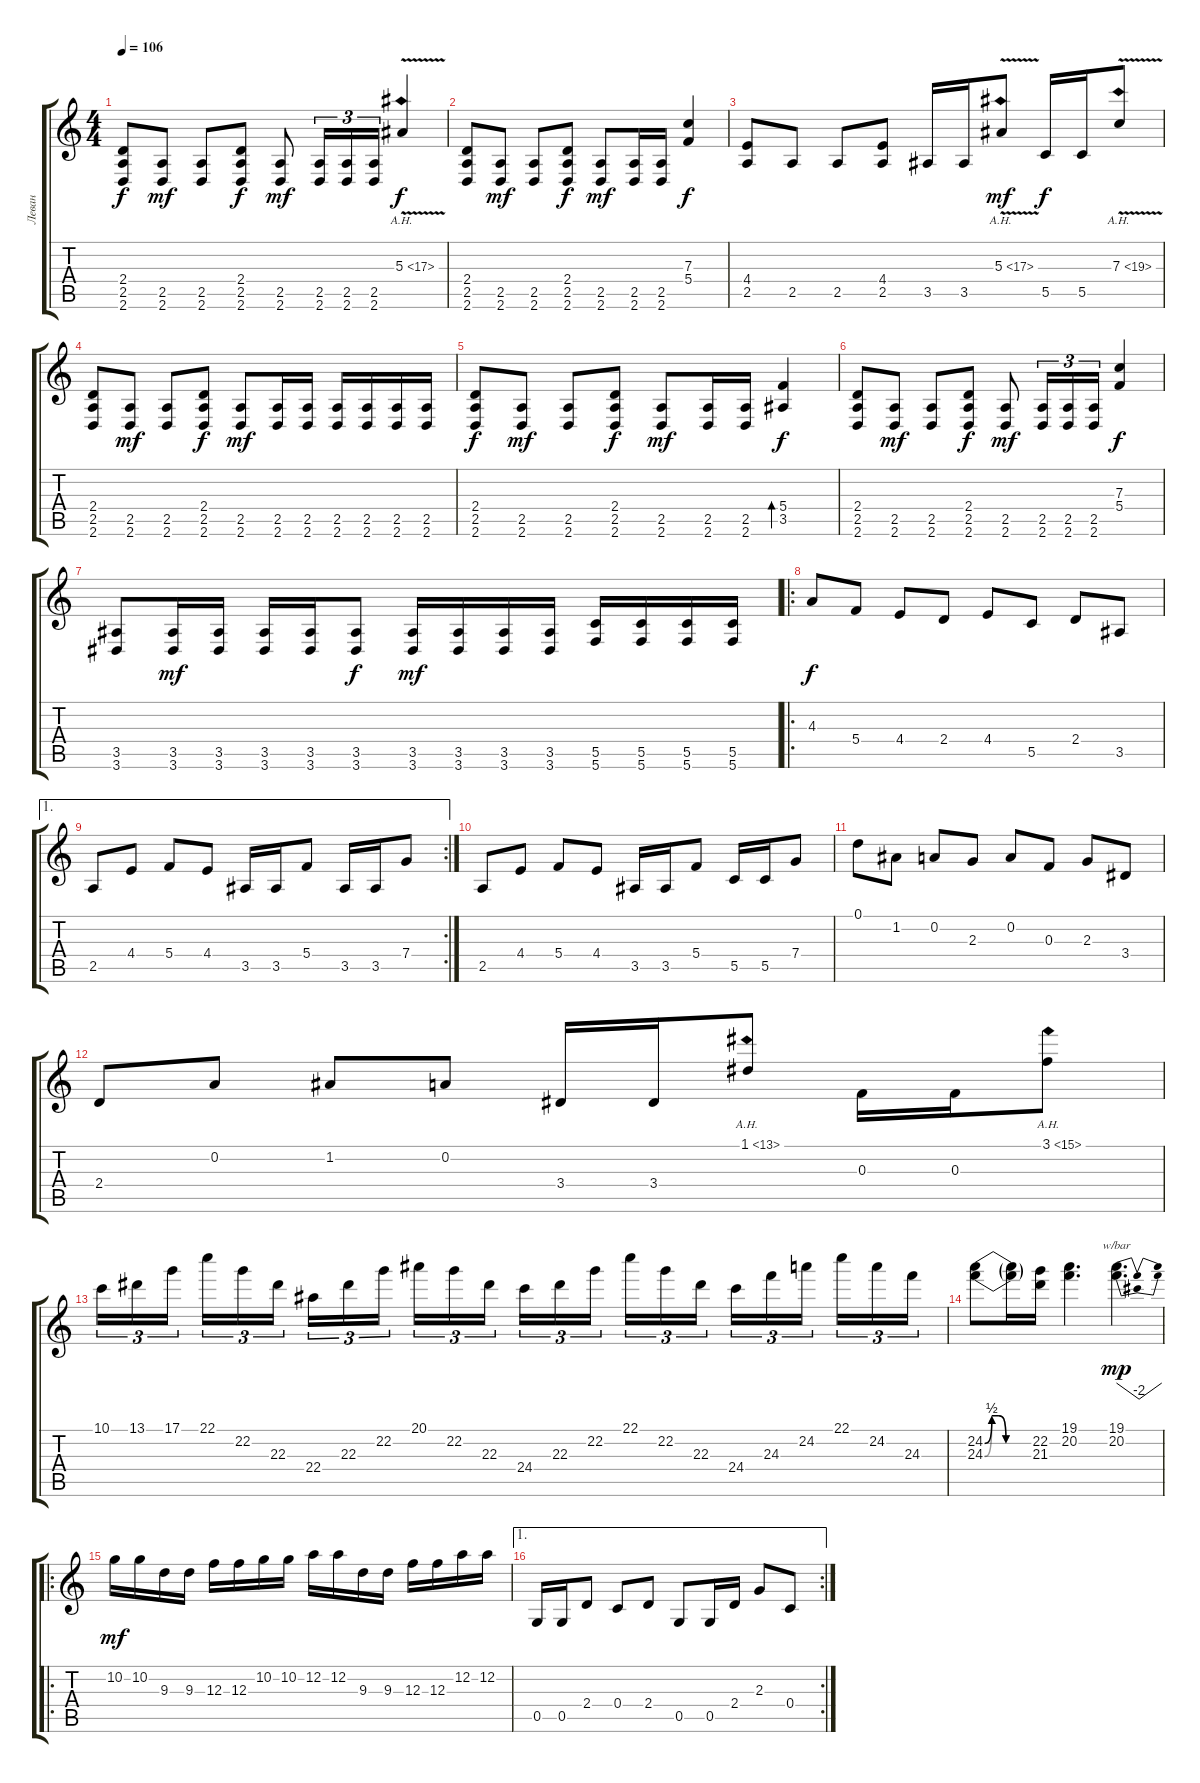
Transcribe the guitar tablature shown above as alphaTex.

\track ("Леван" "Леван") {instrument distortionguitar}
\staff {score tabs}
\tuning (D4 A3 F3 C3 G2 C2) {hide}
\ts (4 4)
\tempo 106
\clef g2
\ks c
(2.4 2.5 2.6).8{dy f} (2.5 2.6).8{dy mf} (2.5 2.6).8 (2.4 2.5 2.6).8{dy f} (2.5 2.6).8{dy mf} (2.5 2.6).16{tu (3 2)} (2.5 2.6).16{tu (3 2)} (2.5 2.6).16{tu (3 2)} 5.3{ah 12 v}.4{dy f} |
(2.4 2.5 2.6).8 (2.5 2.6).8{dy mf} (2.5 2.6).8 (2.4 2.5 2.6).8{dy f} (2.5 2.6).8{dy mf} (2.5 2.6).16 (2.5 2.6).16 (7.3 5.4).4{dy f} |
(4.4 2.5).8 2.5.8 2.5.8 (4.4 2.5).8 3.5.16 3.5.16 5.3{ah 12 v}.8{dy mf} 5.5.16{dy f} 5.5.16 7.3{ah 12 v}.8 |
(2.4 2.5 2.6).8 (2.5 2.6).8{dy mf} (2.5 2.6).8 (2.4 2.5 2.6).8{dy f} (2.5 2.6).8{dy mf} (2.5 2.6).16 (2.5 2.6).16 (2.5 2.6).16 (2.5 2.6).16 (2.5 2.6).16 (2.5 2.6).16 |
(2.4 2.5 2.6).8{dy f} (2.5 2.6).8{dy mf} (2.5 2.6).8 (2.4 2.5 2.6).8{dy f} (2.5 2.6).8{dy mf} (2.5 2.6).16 (2.5 2.6).16 (5.4 3.5).4{bd 120 dy f} |
(2.4 2.5 2.6).8 (2.5 2.6).8{dy mf} (2.5 2.6).8 (2.4 2.5 2.6).8{dy f} (2.5 2.6).8{dy mf} (2.5 2.6).16{tu (3 2)} (2.5 2.6).16{tu (3 2)} (2.5 2.6).16{tu (3 2)} (7.3 5.4).4{dy f} |
(3.5 3.6).8 (3.5 3.6).16{dy mf} (3.5 3.6).16 (3.5 3.6).16 (3.5 3.6).16 (3.5 3.6).8{dy f} (3.5 3.6).16{dy mf} (3.5 3.6).16 (3.5 3.6).16 (3.5 3.6).16 (5.5 5.6).16 (5.5 5.6).16 (5.5 5.6).16 (5.5 5.6).16 |
\ro
4.3.8{dy f} 5.4.8 4.4.8 2.4.8 4.4.8 5.5.8 2.4.8 3.5.8 |
\ae 1
\rc 2
2.5.8 4.4.8 5.4.8 4.4.8 3.5.16 3.5.16 5.4.8 3.5.16 3.5.16 7.4.8 |
2.5.8 4.4.8 5.4.8 4.4.8 3.5.16 3.5.16 5.4.8 5.5.16 5.5.16 7.4.8 |
0.1.8 1.2.8 0.2.8 2.3.8 0.2.8 0.3.8 2.3.8 3.4.8 |
2.4.8 0.2.8 1.2.8 0.2.8 3.4.16 3.4.16 1.1{ah 12}.8 0.3.16 0.3.16 3.1{ah 12}.8 |
10.1.16{tu (3 2) balance 8} 13.1.16{tu (3 2)} 17.1.16{tu (3 2)} 22.1.16{tu (3 2)} 22.2.16{tu (3 2)} 22.3.16{tu (3 2)} 22.4.16{tu (3 2)} 22.3.16{tu (3 2)} 22.2.16{tu (3 2)} 20.1.16{tu (3 2)} 22.2.16{tu (3 2)} 22.3.16{tu (3 2)} 24.4.16{tu (3 2)} 22.3.16{tu (3 2)} 22.2.16{tu (3 2)} 22.1.16{tu (3 2)} 22.2.16{tu (3 2)} 22.3.16{tu (3 2)} 24.4.16{tu (3 2)} 24.3.16{tu (3 2)} 24.2.16{tu (3 2)} 22.1.16{tu (3 2)} 24.2.16{tu (3 2)} 24.3.16{tu (3 2)} |
(24.2{be (custom 0 0 15 2 30 2 45 0 60 0)} 24.3{be (custom 0 0 15 2 30 2 45 0 60 0)}).8 (24.2{be (hold 0 0 60 0) t} 24.3{be (hold 0 0 60 0) t}).16 (22.2 21.3).16 (19.1 20.2).4{d} (19.1 20.2).4{d tbe (dip default 0 0 30 -8 60 0) dy mp} |
\ro
10.2.16{dy mf balance 8} 10.2.16 9.3.16 9.3.16 12.3.16 12.3.16 10.2.16 10.2.16 12.2.16 12.2.16 9.3.16 9.3.16 12.3.16 12.3.16 12.2.16 12.2.16 |
\ae 1
\rc 2
0.5.16 0.5.16 2.4.8 0.4.8 2.4.8 0.5.8 0.5.16 2.4.16 2.3.8 0.4.8
